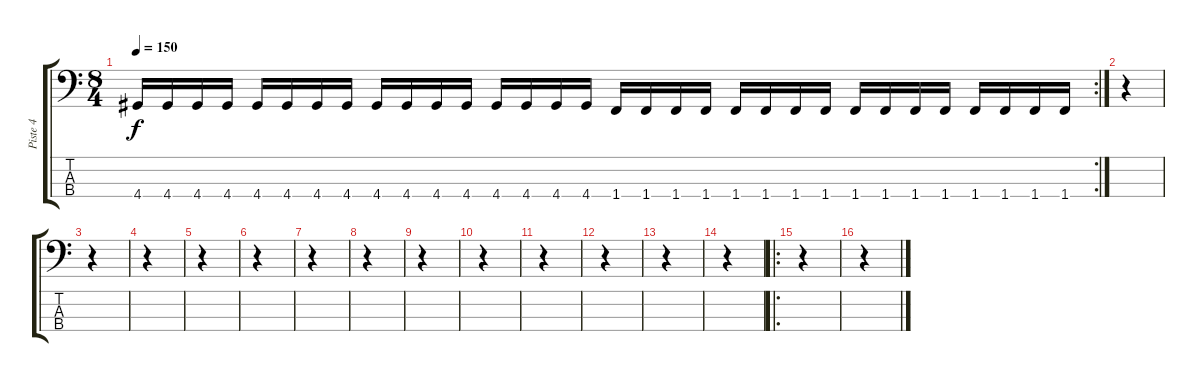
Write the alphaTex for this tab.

\track ("Piste 4" "Piste 4") {instrument electricbassfinger}
\staff {score tabs}
\tuning (G2 D2 A1 E1) {hide}
\rc 2
\ts (8 4)
\tempo 150
\clef f4
\ks c
4.4.16{dy f} 4.4.16 4.4.16 4.4.16 4.4.16 4.4.16 4.4.16 4.4.16 4.4.16 4.4.16 4.4.16 4.4.16 4.4.16 4.4.16 4.4.16 4.4.16 1.4.16 1.4.16 1.4.16 1.4.16 1.4.16 1.4.16 1.4.16 1.4.16 1.4.16 1.4.16 1.4.16 1.4.16 1.4.16 1.4.16 1.4.16 1.4.16 |
r.4 |
r.4 |
r.4 |
r.4 |
r.4 |
r.4 |
r.4 |
r.4 |
r.4 |
r.4 |
r.4 |
r.4 |
r.4 |
\ro
r.4 |
r.4
